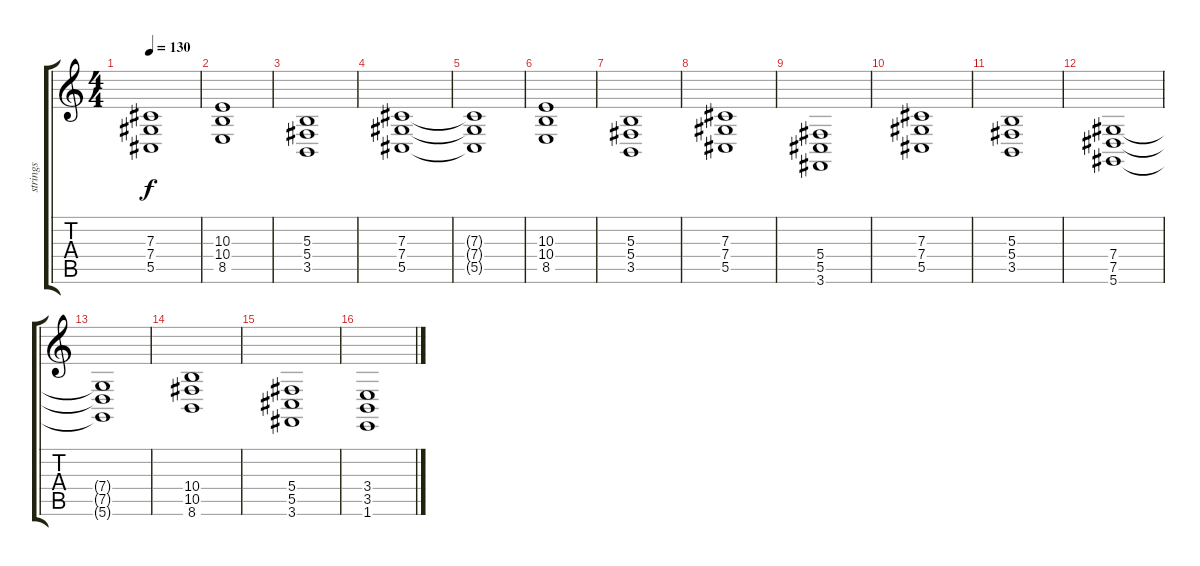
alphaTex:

\track ("strings" "strings") {instrument synthstrings1}
\staff {score tabs}
\tuning (Eb4 Bb3 Gb3 Db3 Ab2 Eb2) {hide}
\ts (4 4)
\tempo 130
\clef g2
\ks c
(7.3{t} 7.4{t} 5.5{t}).1{dy f} |
(10.3 10.4 8.5).1 |
(5.3 5.4 3.5).1 |
(7.3 7.4 5.5).1 |
(7.3{t} 7.4{t} 5.5{t}).1 |
(10.3 10.4 8.5).1 |
(5.3 5.4 3.5).1 |
(7.3 7.4 5.5).1 |
(5.4 5.5 3.6).1 |
(7.3 7.4 5.5).1 |
(5.3 5.4 3.5).1 |
(7.4 7.5 5.6).1 |
(7.4{t} 7.5{t} 5.6{t}).1 |
(10.4 10.5 8.6).1 |
(5.4 5.5 3.6).1 |
(3.4 3.5 1.6).1
